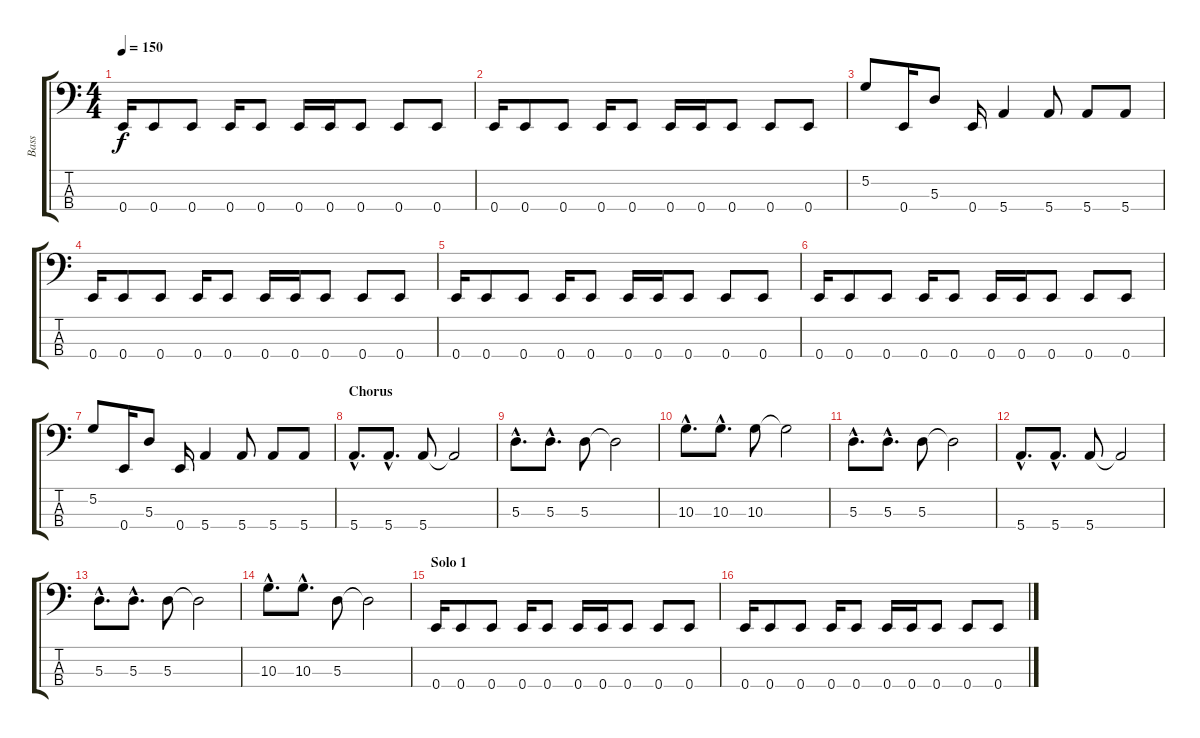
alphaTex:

\track ("Bass" "Bass") {instrument electricbasspick}
\staff {score tabs}
\tuning (G2 D2 A1 E1) {hide}
\ts (4 4)
\tempo 150
\clef f4
\ks c
0.4.16{dy f} 0.4.8 0.4.8 0.4.16 0.4.8 0.4.16 0.4.16 0.4.8 0.4.8 0.4.8 |
0.4.16 0.4.8 0.4.8 0.4.16 0.4.8 0.4.16 0.4.16 0.4.8 0.4.8 0.4.8 |
5.2.8 0.4.16 5.3.8 0.4.16 5.4.4 5.4.8 5.4.8 5.4.8 |
0.4.16 0.4.8 0.4.8 0.4.16 0.4.8 0.4.16 0.4.16 0.4.8 0.4.8 0.4.8 |
0.4.16 0.4.8 0.4.8 0.4.16 0.4.8 0.4.16 0.4.16 0.4.8 0.4.8 0.4.8 |
0.4.16 0.4.8 0.4.8 0.4.16 0.4.8 0.4.16 0.4.16 0.4.8 0.4.8 0.4.8 |
5.2.8 0.4.16 5.3.8 0.4.16 5.4.4 5.4.8 5.4.8 5.4.8 |
\section ("" "Chorus")
5.4{hac}.8{d} 5.4{hac}.8{d} 5.4.8 5.4{t}.2 |
5.3{hac}.8{d} 5.3{hac}.8{d} 5.3.8 5.3{t}.2 |
10.3{hac}.8{d} 10.3{hac}.8{d} 10.3.8 10.3{t}.2 |
5.3{hac}.8{d} 5.3{hac}.8{d} 5.3.8 5.3{t}.2 |
5.4{hac}.8{d} 5.4{hac}.8{d} 5.4.8 5.4{t}.2 |
5.3{hac}.8{d} 5.3{hac}.8{d} 5.3.8 5.3{t}.2 |
10.3{hac}.8{d} 10.3{hac}.8{d} 5.3.8 5.3{t}.2 |
\section ("" "Solo 1")
0.4.16 0.4.8 0.4.8 0.4.16 0.4.8 0.4.16 0.4.16 0.4.8 0.4.8 0.4.8 |
0.4.16 0.4.8 0.4.8 0.4.16 0.4.8 0.4.16 0.4.16 0.4.8 0.4.8 0.4.8
